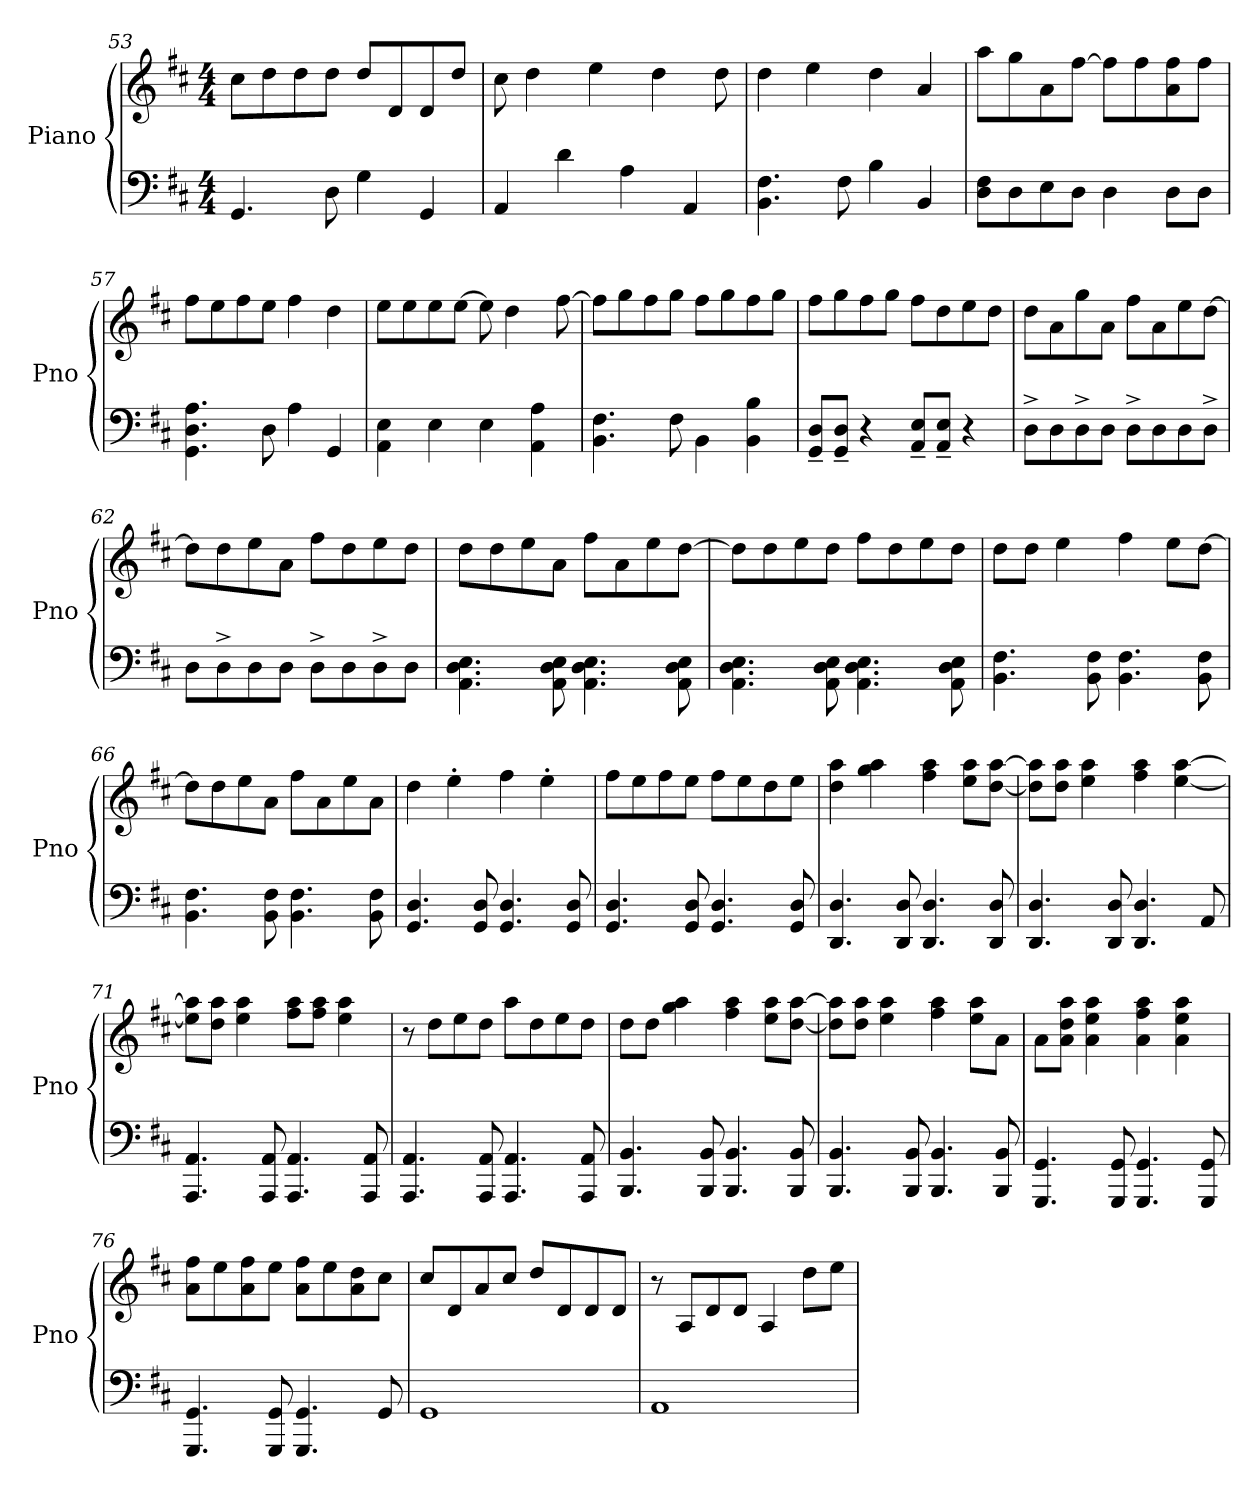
**kern	**kern
*part1	*part1
*staff2	*staff1
*I"Piano	*
*I'Pno	*
*clefF4	*clefG2
*k[f#c#]	*k[f#c#]
*M4/4	*M4/4
=53	=53
4.GG/	8cc#\L
.	8dd\
.	8dd\
8D\	8dd\J
4G\	8dd/L
.	8d/
4GG/	8d/
.	8dd/J
=54	=54
4AA/	8cc#\
.	4dd\
4d\	.
.	4ee\
4A\	.
.	4dd\
4AA/	.
.	8dd\
=55	=55
4.BB\ 4.F#\	4dd\
.	4ee\
8F#\	.
4B\	4dd\
4BB/	4a/
!!LO:LB:g=z
=56	=56
8D\ 8F#\L	8aa\L
8D\	8gg\
8E\	8a\
8D\J	[8ff#\J
4D\	8ff#\L]
.	8ff#\
8D\L	8a\ 8ff#\
8D\J	8ff#\J
=57	=57
4.GG\ 4.D\ 4.A\	8ff#\L
.	8ee\
.	8ff#\
8D\	8ee\J
4A\	4ff#\
4GG/	4dd\
=58	=58
4AA\ 4E\	8ee\L
.	8ee\
4E\	8ee\
.	[8ee\J
4E\	8ee\]
.	4dd\
4AA\ 4A\	.
.	[8ff#\
=59	=59
4.BB\ 4.F#\	8ff#\L]
.	8gg\
.	8ff#\
8F#\	8gg\J
4BB\	8ff#\L
.	8gg\
4BB\ 4B\	8ff#\
.	8gg\J
=60	=60
8GG/~ 8D/~L	8ff#\L
8GG/~ 8D/~J	8gg\
4r	8ff#\
.	8gg\J
8AA/~ 8E/~L	8ff#\L
8AA/~ 8E/~J	8dd\
4r	8ee\
.	8dd\J
!!LO:LB:g=z
=61	=61
8D^\L	8dd\L
8D\	8a\
8D^\	8gg\
8D\J	8a\J
8D^\L	8ff#\L
8D\	8a\
8D\	8ee\
8D^\J	[8dd\J
=62	=62
8D\L	8dd\L]
8D^\	8dd\
8D\	8ee\
8D\J	8a\J
8D^\L	8ff#\L
8D\	8dd\
8D^\	8ee\
8D\J	8dd\J
=63	=63
4.AA\ 4.D\ 4.E\	8dd\L
.	8dd\
.	8ee\
8AA\ 8D\ 8E\	8a\J
4.AA\ 4.D\ 4.E\	8ff#\L
.	8a\
.	8ee\
8AA\ 8D\ 8E\	[8dd\J
=64	=64
4.AA\ 4.D\ 4.E\	8dd\L]
.	8dd\
.	8ee\
8AA\ 8D\ 8E\	8dd\J
4.AA\ 4.D\ 4.E\	8ff#\L
.	8dd\
.	8ee\
8AA\ 8D\ 8E\	8dd\J
=65	=65
4.BB\ 4.F#\	8dd\L
.	8dd\J
.	4ee\
8BB\ 8F#\	.
4.BB\ 4.F#\	4ff#\
.	8ee\L
8BB\ 8F#\	[8dd\J
!!LO:LB:g=z
=66	=66
4.BB\ 4.F#\	8dd\L]
.	8dd\
.	8ee\
8BB\ 8F#\	8a\J
4.BB\ 4.F#\	8ff#\L
.	8a\
.	8ee\
8BB\ 8F#\	8a\J
=67	=67
4.GG/ 4.D/	4dd\
.	4ee'\
8GG/ 8D/	.
4.GG/ 4.D/	4ff#\
.	4ee'\
8GG/ 8D/	.
=68	=68
4.GG/ 4.D/	8ff#\L
.	8ee\
.	8ff#\
8GG/ 8D/	8ee\J
4.GG/ 4.D/	8ff#\L
.	8ee\
.	8dd\
8GG/ 8D/	8ee\J
=69	=69
4.DD/ 4.D/	4dd\ 4aa\
.	4gg\ 4aa\
8DD/ 8D/	.
4.DD/ 4.D/	4ff#\ 4aa\
.	8ee\ 8aa\L
8DD/ 8D/	[8dd\ [8aa\J
=70	=70
4.DD/ 4.D/	8dd\] 8aa\]L
.	8dd\ 8aa\J
.	4ee\ 4aa\
8DD/ 8D/	.
4.DD/ 4.D/	4ff#\ 4aa\
.	[4ee\ [4aa\
8AA/	.
!!LO:LB:g=z
=71	=71
4.AAA/ 4.AA/	8ee\] 8aa\]L
.	8dd\ 8aa\J
.	4ee\ 4aa\
8AAA/ 8AA/	.
4.AAA/ 4.AA/	8ff#\ 8aa\L
.	8ff#\ 8aa\J
.	4ee\ 4aa\
8AAA/ 8AA/	.
=72	=72
4.AAA/ 4.AA/	8r
.	8dd\L
.	8ee\
8AAA/ 8AA/	8dd\J
4.AAA/ 4.AA/	8aa\L
.	8dd\
.	8ee\
8AAA/ 8AA/	8dd\J
=73	=73
4.BBB/ 4.BB/	8dd\L
.	8dd\J
.	4gg\ 4aa\
8BBB/ 8BB/	.
4.BBB/ 4.BB/	4ff#\ 4aa\
.	8ee\ 8aa\L
8BBB/ 8BB/	[8dd\ [8aa\J
=74	=74
4.BBB/ 4.BB/	8dd\] 8aa\]L
.	8dd\ 8aa\J
.	4ee\ 4aa\
8BBB/ 8BB/	.
4.BBB/ 4.BB/	4ff#\ 4aa\
.	8ee\ 8aa\L
8BBB/ 8BB/	8a\J
!!LO:LB:g=z
=75	=75
4.GGG/ 4.GG/	8a\L
.	8a\ 8dd\ 8aa\J
.	4a\ 4ee\ 4aa\
8GGG/ 8GG/	.
4.GGG/ 4.GG/	4a\ 4ff#\ 4aa\
.	4a\ 4ee\ 4aa\
8GGG/ 8GG/	.
=76	=76
4.GGG/ 4.GG/	8a\ 8ff#\L
.	8ee\
.	8a\ 8ff#\
8GGG/ 8GG/	8ee\J
4.GGG/ 4.GG/	8a\ 8ff#\L
.	8ee\
.	8a\ 8dd\
8GG/	8cc#\J
=77	=77
1GG	8cc#/L
.	8d/
.	8a/
.	8cc#/J
.	8dd/L
.	8d/
.	8d/
.	8d/J
=78	=78
1AA	8r
.	8A/L
.	8d/
.	8d/J
.	4A/
.	8dd\L
.	8ee\J
=	=
*-	*-
